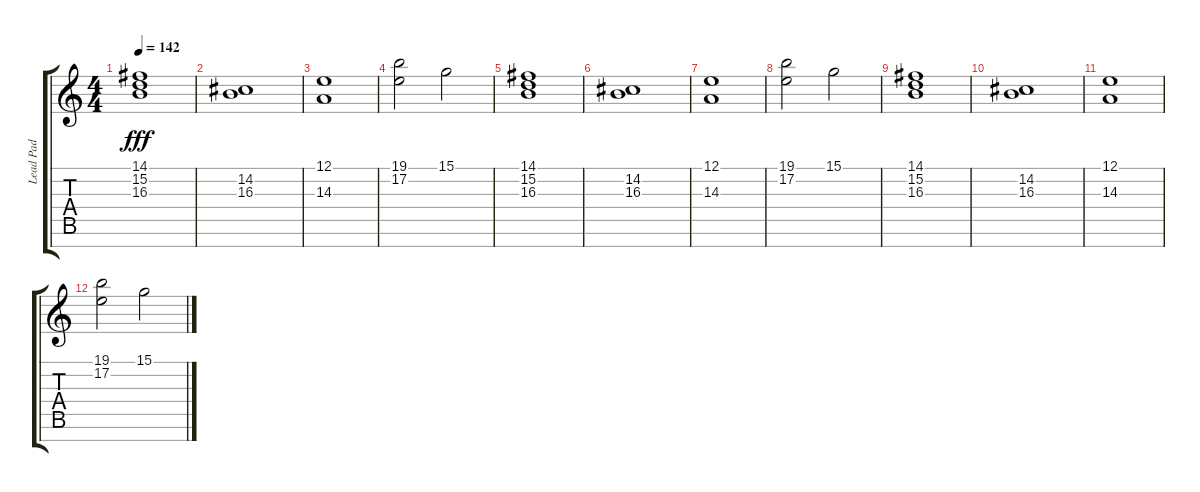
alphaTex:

\track ("Lead Pad" "Lead Pad") {instrument lead2sawtooth}
\staff {score tabs}
\tuning (E4 B3 G3 D3 A2 E2 B1) {hide}
\ts (4 4)
\tempo 142
\clef g2
\ks c
(14.1 15.2 16.3).1{dy fff} |
(14.2 16.3).1 |
(12.1 14.3).1 |
(19.1 17.2).2 15.1.2 |
(14.1 15.2 16.3).1 |
(14.2 16.3).1 |
(12.1 14.3).1 |
(19.1 17.2).2 15.1.2 |
(14.1 15.2 16.3).1 |
(14.2 16.3).1 |
(12.1 14.3).1 |
(19.1 17.2).2 15.1.2
